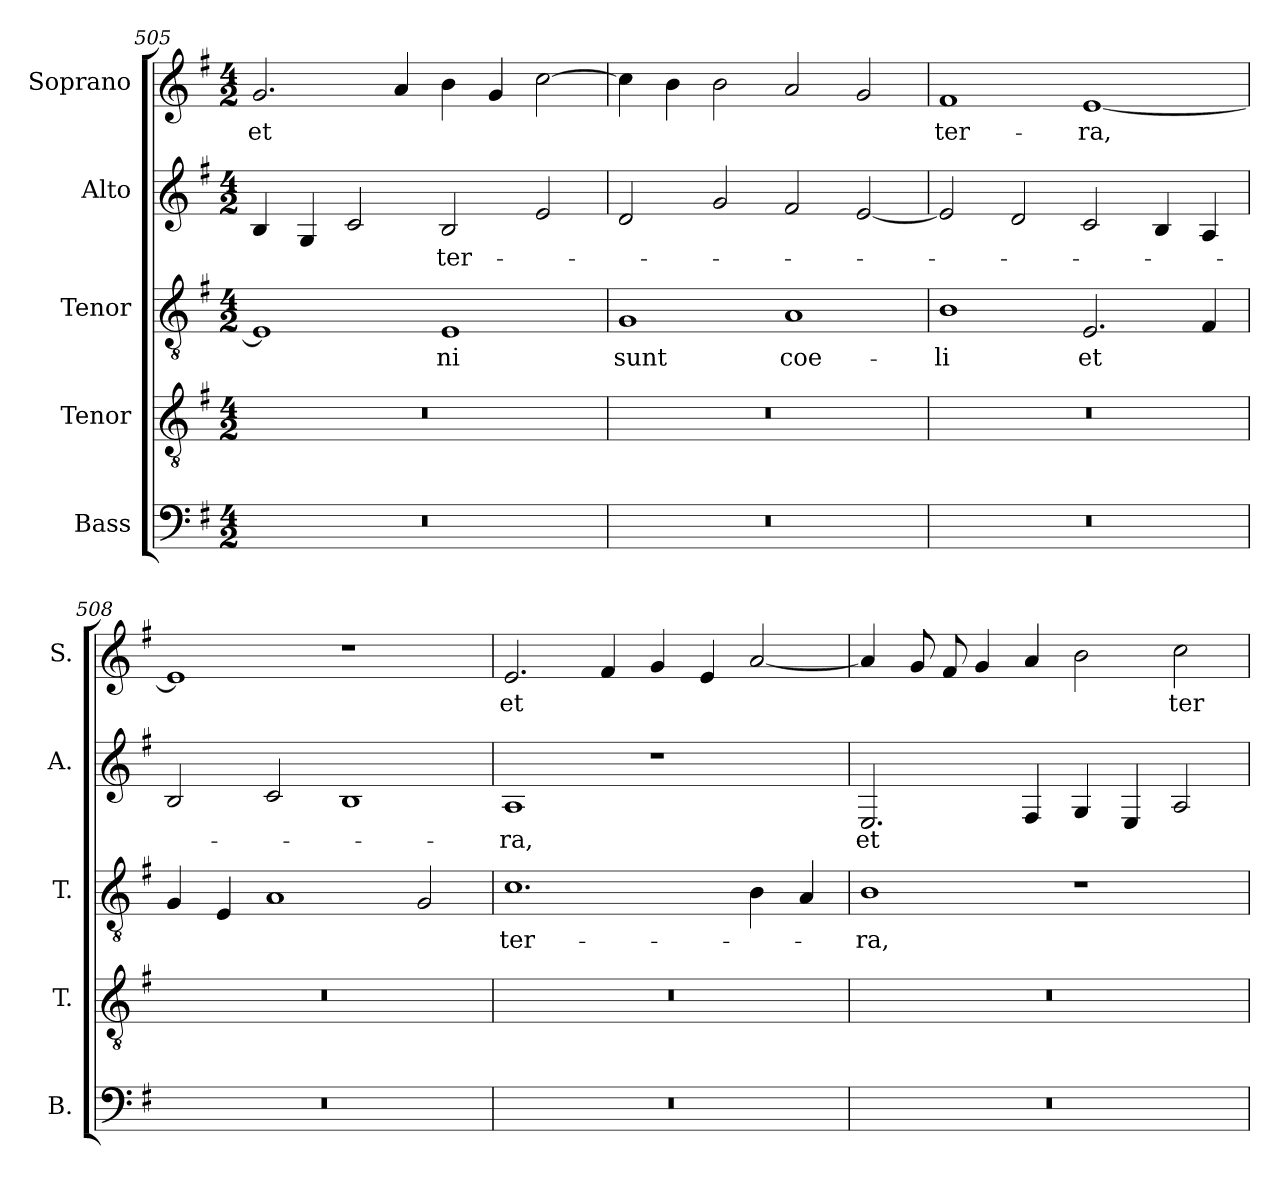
**kern	**kern	**kern	**text	**kern	**text	**kern	**text
*part5	*part4	*part3	*part3	*part2	*part2	*part1	*part1
*staff5	*staff4	*staff3	*staff3	*staff2	*staff2	*staff1	*staff1
*I"Bass	*I"Tenor	*I"Tenor	*	*I"Alto	*	*I"Soprano	*
*I'B.	*I'T.	*I'T.	*	*I'A.	*	*I'S.	*
*clefF4	*clefGv2	*clefGv2	*	*clefG2	*	*clefG2	*
*	*ITrd7c12	*ITrd7c12	*	*	*	*	*
*k[f#]	*k[f#]	*k[f#]	*	*k[f#]	*	*k[f#]	*
*G:	*G:	*G:	*	*G:	*	*G:	*
*M4/2	*M4/2	*M4/2	*	*M4/2	*	*M4/2	*
=505	=505	=505	=505	=505	=505	=505	=505
!LO:N:vis=1	!LO:N:vis=1	!	!	!	!	!	!
!	!	!	!	!	!	!	!LO:LY:b:color=#000000
0r	0r	1EEi]	.	4Bi/	.	2.gi/	et
.	.	.	.	4Gi/	.	.	.
.	.	.	.	2ci/	.	.	.
.	.	.	.	.	.	4ai/	.
!	!	!	!LO:LY:b:color=#000000	!	!	!	!
!	!	!	!	!	!LO:LY:b:color=#000000	!	!
.	.	1EEi	-ni	2Bi/	ter-	4bi\	.
.	.	.	.	.	.	4gi/	.
.	.	.	.	2ei/	.	[2cci\	.
=506	=506	=506	=506	=506	=506	=506	=506
!LO:N:vis=1	!LO:N:vis=1	!	!	!	!	!	!
!	!	!	!LO:LY:b:color=#000000	!	!	!	!
0r	0r	1GGi	sunt	2di/	.	4cci\]	.
.	.	.	.	.	.	4bi\	.
.	.	.	.	2gi/	.	2bi\	.
!	!	!	!LO:LY:b:color=#000000	!	!	!	!
.	.	1AAi	coe-	2f#i/	.	2ai/	.
.	.	.	.	[2ei/	.	2gi/	.
=507	=507	=507	=507	=507	=507	=507	=507
!LO:N:vis=1	!LO:N:vis=1	!	!	!	!	!	!
!	!	!	!LO:LY:b:color=#000000	!	!	!	!
!	!	!	!	!	!	!	!LO:LY:b:color=#000000
0r	0r	1BBi	-li	2ei/]	.	1f#i	ter-
.	.	.	.	2di/	.	.	.
!	!	!	!LO:LY:b:color=#000000	!	!	!	!
!	!	!	!	!	!	!	!LO:LY:b:color=#000000
.	.	2.EEi/	et	2ci/	.	[1ei	-ra,
.	.	.	.	4Bi/	.	.	.
.	.	4FF#i/	.	4Ai/	.	.	.
=508	=508	=508	=508	=508	=508	=508	=508
!LO:N:vis=1	!LO:N:vis=1	!	!	!	!	!	!
0r	0r	4GGi/	.	2Bi/	.	1ei]	.
.	.	4EEi/	.	.	.	.	.
.	.	1AAi	.	2ci/	.	.	.
.	.	.	.	1Bi	.	1r	.
.	.	2GGi/	.	.	.	.	.
!!LO:LB:g=z
=509	=509	=509	=509	=509	=509	=509	=509
!LO:N:vis=1	!LO:N:vis=1	!	!	!	!	!	!
!	!	!	!LO:LY:b:color=#000000	!	!	!	!
!	!	!	!	!	!LO:LY:b:color=#000000	!	!
!	!	!	!	!	!	!	!LO:LY:b:color=#000000
0r	0r	1.Ci	ter-	1Ai	-ra,	2.ei/	et
.	.	.	.	.	.	4f#i/	.
.	.	.	.	1r	.	4gi/	.
.	.	.	.	.	.	4ei/	.
.	.	4BBi\	.	.	.	[2ai/	.
.	.	4AAi/	.	.	.	.	.
=510	=510	=510	=510	=510	=510	=510	=510
!LO:N:vis=1	!LO:N:vis=1	!	!	!	!	!	!
!	!	!	!LO:LY:b:color=#000000	!	!	!	!
!	!	!	!	!	!LO:LY:b:color=#000000	!	!
0r	0r	1BBi	-ra,	2.Ei/	et	4ai/]	.
.	.	.	.	.	.	8gi/	.
.	.	.	.	.	.	8f#i/	.
.	.	.	.	.	.	4gi/	.
.	.	.	.	4F#i/	.	4ai/	.
.	.	1r	.	4Gi/	.	2bi\	.
.	.	.	.	4Ei/	.	.	.
!	!	!	!	!	!	!	!LO:LY:b:color=#000000
.	.	.	.	2Ai/	.	2cci\	ter-
=	=	=	=	=	=	=	=
*-	*-	*-	*-	*-	*-	*-	*-
